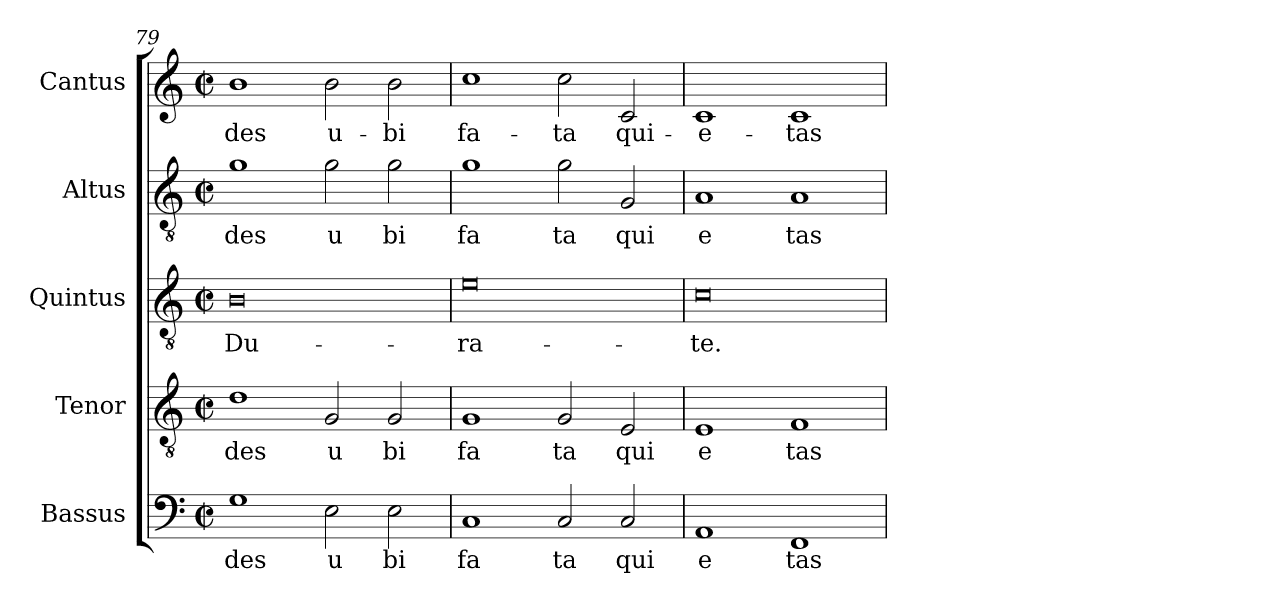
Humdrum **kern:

**kern	**text	**kern	**text	**kern	**text	**kern	**text	**kern	**text
*part5	*part5	*part4	*part4	*part3	*part3	*part2	*part2	*part1	*part1
*staff5	*staff5	*staff4	*staff4	*staff3	*staff3	*staff2	*staff2	*staff1	*staff1
*I"Bassus	*	*I"Tenor	*	*I"Quintus	*	*I"Altus	*	*I"Cantus	*
*clefF4	*	*clefGv2	*	*clefGv2	*	*clefGv2	*	*clefG2	*
*M2/2	*	*M2/2	*	*M2/2	*	*M2/2	*	*M2/2	*
*met(c|)	*	*met(c|)	*	*met(c|)	*	*met(c|)	*	*met(c|)	*
=79	=79	=79	=79	=79	=79	=79	=79	=79	=79
!	!LO:LY:b:cj	!	!LO:LY:b:cj	!	!LO:LY:b:cj	!	!LO:LY:b:cj	!	!LO:LY:b:cj
1G	des	1d	des	0B	Du-	1g	des	1b	-des
!	!LO:LY:b:cj	!	!LO:LY:b:cj	!	!	!	!LO:LY:b:cj	!	!LO:LY:b:cj
2E\	u	2G/	u	.	.	2g\	u	2b\	u-
!	!LO:LY:b:cj	!	!LO:LY:b:cj	!	!	!	!LO:LY:b:cj	!	!LO:LY:b:cj
2E\	bi	2G/	bi	.	.	2g\	bi	2b\	-bi
=80	=80	=80	=80	=80	=80	=80	=80	=80	=80
!	!LO:LY:b:cj	!	!LO:LY:b:cj	!	!LO:LY:b:cj	!	!LO:LY:b:cj	!	!LO:LY:b:cj
1C	fa	1G	fa	0e	-ra-	1g	fa	1cc	fa-
!	!LO:LY:b:cj	!	!LO:LY:b:cj	!	!	!	!LO:LY:b:cj	!	!LO:LY:b:cj
2C/	ta	2G/	ta	.	.	2g\	ta	2cc\	-ta
!	!LO:LY:b:cj	!	!LO:LY:b:cj	!	!	!	!LO:LY:b:cj	!	!LO:LY:b:cj
2C/	qui	2E/	qui	.	.	2G/	qui	2c/	qui-
=81	=81	=81	=81	=81	=81	=81	=81	=81	=81
!	!LO:LY:b:cj	!	!LO:LY:b:cj	!	!LO:LY:b:cj	!	!LO:LY:b:cj	!	!LO:LY:b:cj
1AA	e	1E	e	0c	-te.	1A	e	1c	-e-
!	!LO:LY:b:cj	!	!LO:LY:b:cj	!	!	!	!LO:LY:b:cj	!	!LO:LY:b:cj
1FF	tas	1F	tas	.	.	1A	tas	1c	-tas
=	=	=	=	=	=	=	=	=	=
*-	*-	*-	*-	*-	*-	*-	*-	*-	*-
